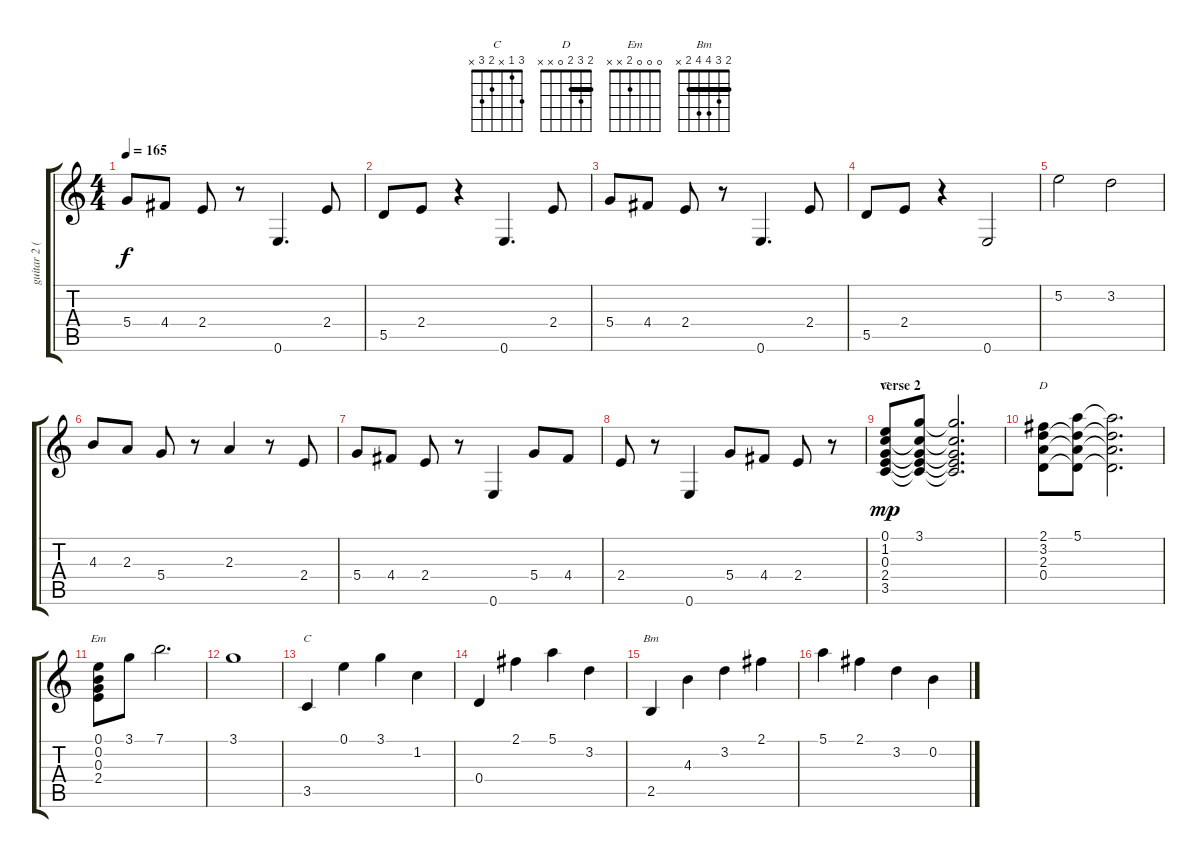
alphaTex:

\track ("guitar 2 (Blackmore)" "guitar 2 (") {instrument overdrivenguitar}
\staff {score tabs}
\tuning (E4 B3 G3 D3 A2 E2) {hide}
\chord ("C" 0 1 0 2 3 x)
\chord ("D" 2 3 2 0 x x) {barre 2}
\chord ("Em" 0 0 0 2 x x)
\chord ("C" 3 1 x 2 3 x)
\chord ("Bm" 2 3 4 4 2 x) {barre 2}
\ts (4 4)
\tempo 165
\clef g2
\ks c
5.4.8{dy f} 4.4.8 2.4.8 r.8 0.6.4{d} 2.4.8 |
5.5.8 2.4.8 r.4 0.6.4{d} 2.4.8 |
5.4.8 4.4.8 2.4.8 r.8 0.6.4{d} 2.4.8 |
5.5.8 2.4.8 r.4 0.6.2 |
5.2.2 3.2.2 |
4.3.8 2.3.8 5.4.8 r.8 2.3.4 r.8 2.4.8 |
5.4.8 4.4.8 2.4.8 r.8 0.6.4 5.4.8 4.4.8 |
\section ("" "")
2.4.8 r.8 0.6.4 5.4.8 4.4.8 2.4.8 r.8 |
\section ("" "verse 2")
(0.1 1.2 0.3 2.4 3.5).8{ch "C" dy mp} (3.1 1.2{t} 0.3{t} 2.4{t} 3.5{t}).8 (3.1{t} 1.2{t} 0.3{t} 2.4{t} 3.5{t}).2{d} |
(2.1 3.2 2.3 0.4).8{ch "D"} (5.1 3.2{t} 2.3{t} 0.4{t}).8 (5.1{t} 3.2{t} 2.3{t} 0.4{t}).2{d} |
(0.1 0.2 0.3 2.4).8{ch "Em"} 3.1.8 7.1.2{d} |
3.1.1 |
3.5.4{ch "C"} 0.1.4 3.1.4 1.2.4 |
0.4.4 2.1.4 5.1.4 3.2.4 |
2.5.4{ch "Bm"} 4.3.4 3.2.4 2.1.4 |
5.1.4 2.1.4 3.2.4 0.2.4
